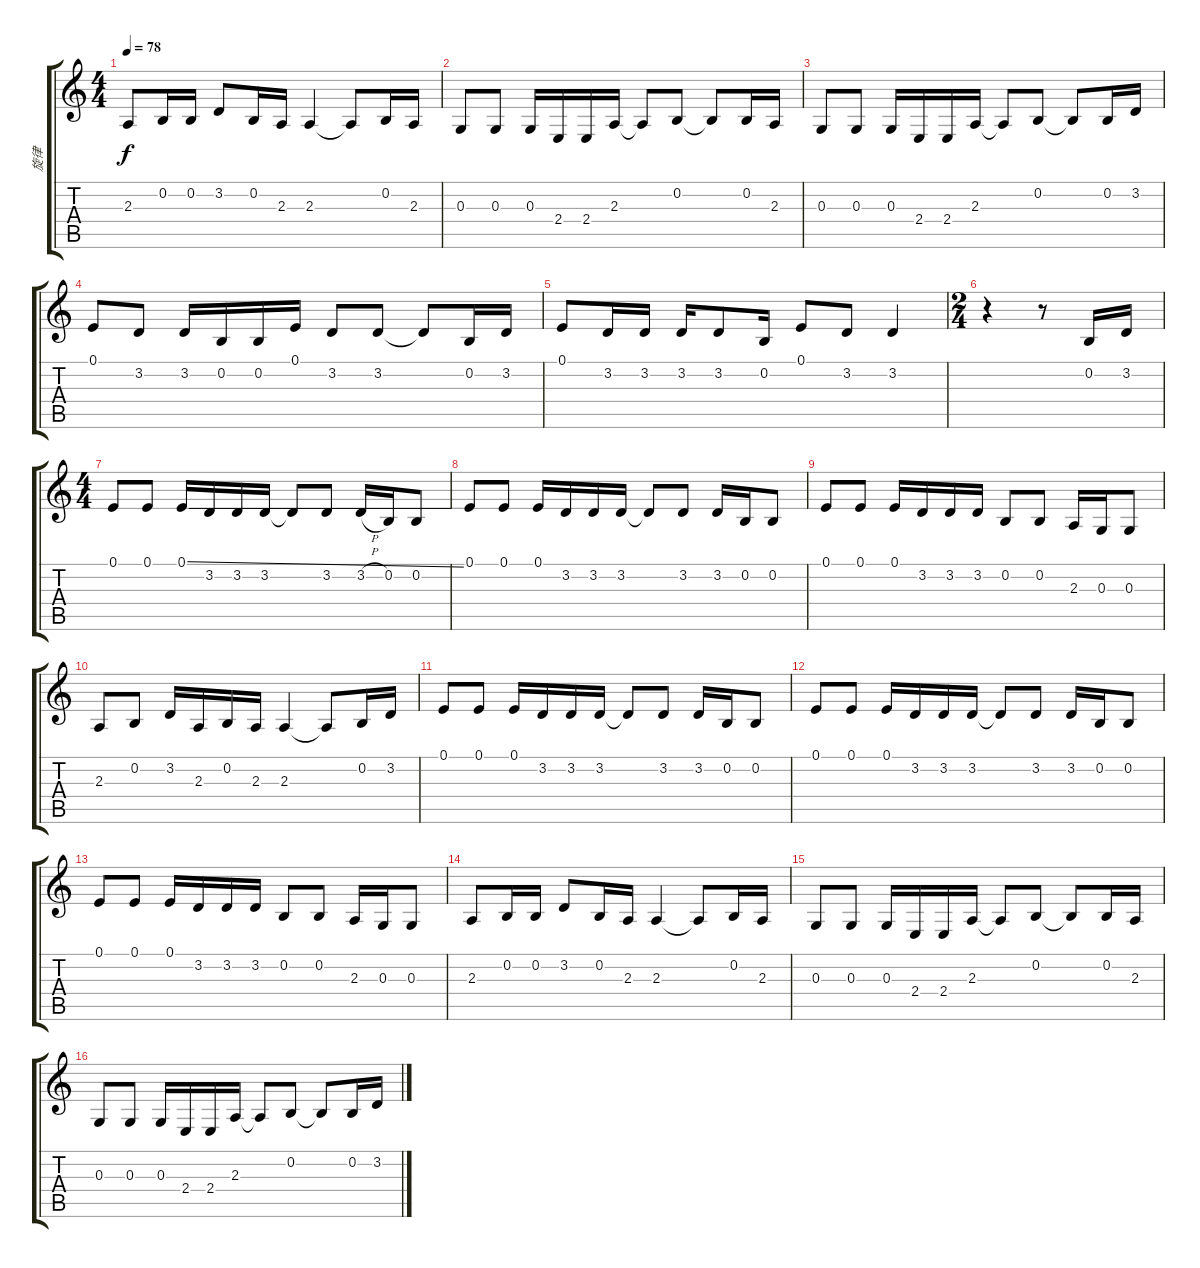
\track ("旋律" "旋律") {instrument voiceoohs}
\staff {score tabs}
\tuning (E4 B3 G3 D3 A2 E2) {hide}
\ts (4 4)
\tempo 78
\clef g2
\ks c
2.3.8{dy f} 0.2.16 0.2.16 3.2.8 0.2.16 2.3.16 2.3.4 2.3{t}.8 0.2.16 2.3.16 |
0.3.8 0.3.8 0.3.16 2.4.16 2.4.16 2.3.16 2.3{t}.8 0.2.8 0.2{t}.8 0.2.16 2.3.16 |
0.3.8 0.3.8 0.3.16 2.4.16 2.4.16 2.3.16 2.3{t}.8 0.2.8 0.2{t}.8 0.2.16 3.2.16 |
0.1.8 3.2.8 3.2.16 0.2.16 0.2.16 0.1.16 3.2.8 3.2.8 3.2{t}.8 0.2.16 3.2.16 |
0.1.8 3.2.16 3.2.16 3.2.16 3.2.8 0.2.16 0.1.8 3.2.8 3.2.4 |
\ts (2 4)
r.4 r.8 0.2.16 3.2.16 |
\ts (4 4)
0.1.8 0.1.8 0.1{ss}.16 3.2.16 3.2.16 3.2.16 3.2{t}.8 3.2.8 3.2{h}.16 0.2.16 0.2.8 |
0.1.8 0.1.8 0.1.16 3.2.16 3.2.16 3.2.16 3.2{t}.8 3.2.8 3.2.16 0.2.16 0.2.8 |
0.1.8 0.1.8 0.1.16 3.2.16 3.2.16 3.2.16 0.2.8 0.2.8 2.3.16 0.3.16 0.3.8 |
2.3.8 0.2.8 3.2.16 2.3.16 0.2.16 2.3.16 2.3.4 2.3{t}.8 0.2.16 3.2.16 |
0.1.8 0.1.8 0.1.16 3.2.16 3.2.16 3.2.16 3.2{t}.8 3.2.8 3.2.16 0.2.16 0.2.8 |
0.1.8 0.1.8 0.1.16 3.2.16 3.2.16 3.2.16 3.2{t}.8 3.2.8 3.2.16 0.2.16 0.2.8 |
0.1.8 0.1.8 0.1.16 3.2.16 3.2.16 3.2.16 0.2.8 0.2.8 2.3.16 0.3.16 0.3.8 |
2.3.8 0.2.16 0.2.16 3.2.8 0.2.16 2.3.16 2.3.4 2.3{t}.8 0.2.16 2.3.16 |
0.3.8 0.3.8 0.3.16 2.4.16 2.4.16 2.3.16 2.3{t}.8 0.2.8 0.2{t}.8 0.2.16 2.3.16 |
0.3.8 0.3.8 0.3.16 2.4.16 2.4.16 2.3.16 2.3{t}.8 0.2.8 0.2{t}.8 0.2.16 3.2.16
